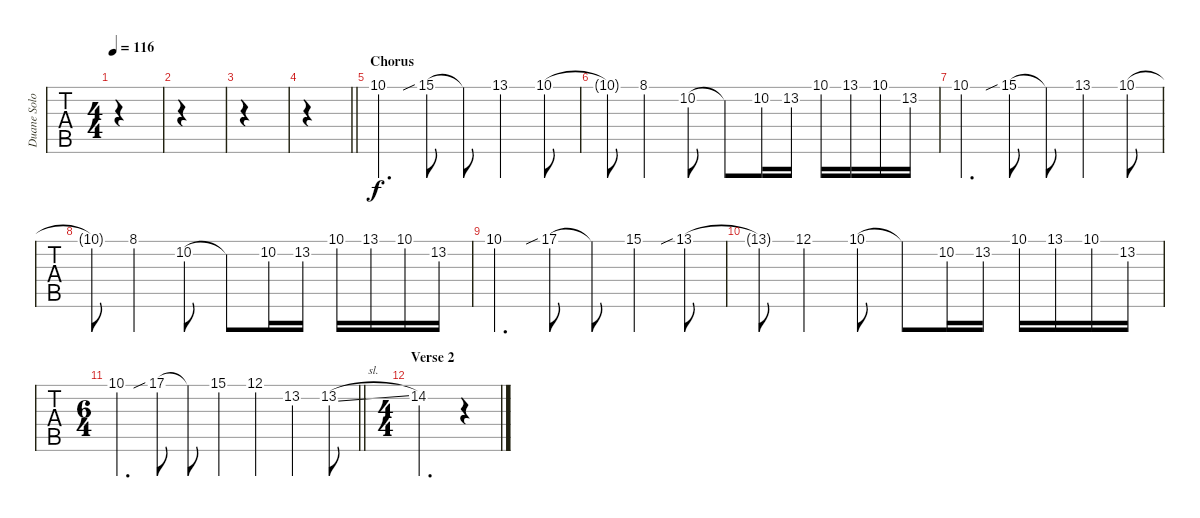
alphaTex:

\track ("Duane Solo (Tr. 4A)" "Duane Solo") {instrument overdrivenguitar}
\staff {tabs}
\tuning (E4 B3 G3 D3 A2 E2) {hide}
\ts (4 4)
\tempo 116
\clef g2
\ks c
|
|
|
\barLineRight lightlight
|
\section ("" "Chorus")
10.1.4{d} 15.1{sib}.8 15.1{t}.8 13.1.4 10.1.8 |
10.1{t}.8 8.1.4 10.2.8 10.2{t}.8 10.2.16 13.2.16 10.1.16 13.1.16 10.1.16 13.2.16 |
10.1.4{d} 15.1{sib}.8 15.1{t}.8 13.1.4 10.1.8 |
10.1{t}.8 8.1.4 10.2.8 10.2{t}.8 10.2.16 13.2.16 10.1.16 13.1.16 10.1.16 13.2.16 |
10.1.4{d} 17.1{sib}.8 17.1{t}.8 15.1.4 13.1{sib}.8 |
13.1{t}.8 12.1.4 10.1.8 10.1{t}.8 10.2.16 13.2.16 10.1.16 13.1.16 10.1.16 13.2.16 |
\ts (6 4)
\barLineRight lightlight
10.1.4{d} 17.1{sib}.8 17.1{t}.8 15.1.4 12.1.4 13.2.4 13.2{sl}.8 |
\ts (4 4)
\section ("" "Verse 2")
14.2.2{d} r.4
